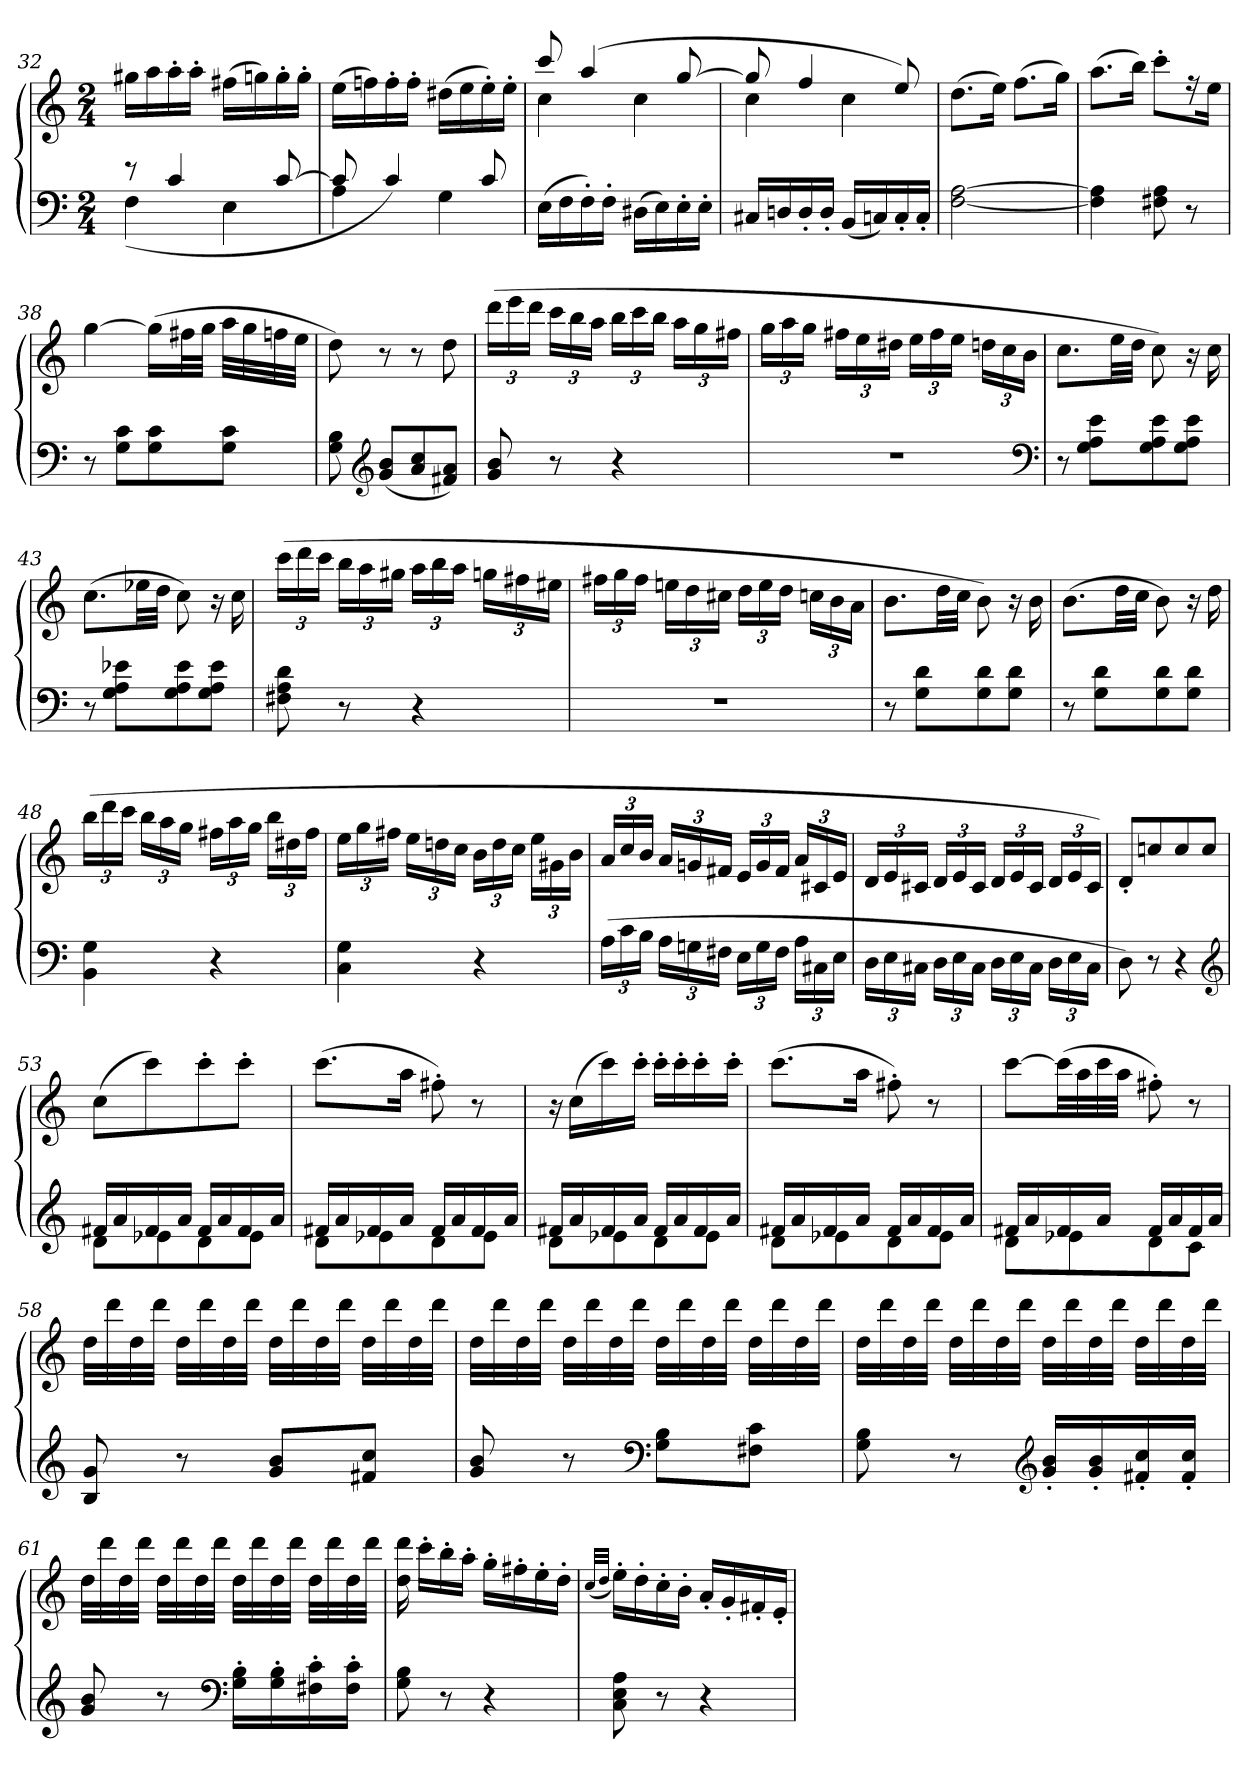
**kern	**kern
*part1	*part1
*staff2	*staff1
*clefF4	*clefG2
*k[]	*k[]
*C:	*C:
*M2/4	*M2/4
=32	=32
*^	*
8r	(4F\	16gg#X\LL
.	.	16aa\
4c/	.	16aa'\
.	.	16aa'\JJ
.	4E\	(16ff#X\LL
.	.	16ggn\)
[8c/	.	16gg'\
.	.	16gg'\JJ
=33	=33	=33
8c/]	4A\	(16ee\LL
.	.	16ffn\)
4c/)	.	16ff'\
.	.	16ff'\JJ
.	4G\	(16dd#X\LL
.	.	16ee\
8c/	.	16ee'\)
.	.	16ee'\JJ
*v	*v	*
=34	=34
*	*^
(16E\LL	8ccc/	4cc\
16F\	.	.
16F'\)	(4aa/	.
16F'\JJ	.	.
(16D#X\LL	.	4cc\
16E\)	.	.
16E'\	[8gg/	.
16E'\JJ	.	.
=35	=35	=35
16C#X/LL	8gg/]	4cc\
16Dn/	.	.
16D'/	4ff/	.
16D'/JJ	.	.
(16BB/LL	.	4cc\
16Cn/)	.	.
16C'/	8ee/)	.
16C'/JJ	.	.
*	*v	*v
=36	=36
[2F\ [2A\	(8.dd\L
.	16ee\Jk)
.	(8.ff\L
.	16gg\Jk)
=37	=37
4F]\ 4A]\	(8.aa\L
.	16bb\Jk)
8F#X\ 8A\	8ccc'\L
8r	16r
.	16ee\Jk
=38	=38
8r	[4gg\
8G\ 8c\L	.
8G\ 8c\	(16gg\LL]
.	32ff#X\L
.	32gg\JJJ
8G\ 8c\J	32aa\LLL
.	32gg\
.	32ffn\
.	32ee\JJJ
=39	=39
8G\ 8B\	8dd\)
*clefG2	*
(8g/ 8b/L	8r
8a/ 8cc/	8r
8f#X/ 8a/J)	8dd\
=40	=40
8g/ 8b/	(24ddd\LL
.	24eee\
.	24ddd\JJ
8r	24ccc\LL
.	24bb\
.	24aa\JJ
4r	24bb\LL
.	24ccc\
.	24bb\JJ
.	24aa\LL
.	24gg\
.	24ff#X\JJ
=41	=41
2r	24gg\LL
.	24aa\
.	24gg\JJ
.	24ff#X\LL
.	24ee\
.	24dd#X\JJ
.	24ee\LL
.	24ff#\
.	24ee\JJ
.	24ddn\LL
.	24cc\
.	24b\JJ
*clefF4	*
=42	=42
8r	8.cc\L
8G\ 8A\ 8e\L	.
.	32ee\LL
.	32dd\JJJ
8G\ 8A\ 8e\	8cc\)
8G\ 8A\ 8e\J	16r
.	16cc\
=43	=43
8r	(8.cc\L
8G\ 8A\ 8e-X\L	.
.	32ee-X\LL
.	32dd\JJJ
8G\ 8A\ 8e-\	8cc\)
8G\ 8A\ 8e-\J	16r
.	16cc\
=44	=44
8F#X\ 8A\ 8d\	(24ccc\LL
.	24ddd\
.	24ccc\JJ
8r	24bb\LL
.	24aa\
.	24gg#X\JJ
4r	24aa\LL
.	24bb\
.	24aa\JJ
.	24ggn\LL
.	24ff#X\
.	24ee#X\JJ
=45	=45
2r	24ff#X\LL
.	24gg\
.	24ff#\JJ
.	24een\LL
.	24dd\
.	24cc#X\JJ
.	24dd\LL
.	24ee\
.	24dd\JJ
.	24ccn\LL
.	24b\
.	24a\JJ
=46	=46
8r	8.b\L
8G\ 8d\L	.
.	32dd\LL
.	32cc\JJJ
8G\ 8d\	8b\)
8G\ 8d\J	16r
.	16b\
=47	=47
8r	(8.b\L
8G\ 8d\L	.
.	32dd\LL
.	32cc\JJJ
8G\ 8d\	8b\)
8G\ 8d\J	16r
.	16dd\
=48	=48
4BB\ 4G\	(24bb\LL
.	24ddd\
.	24ccc\JJ
.	24bb\LL
.	24aa\
.	24gg\JJ
4r	24ff#X\LL
.	24aa\
.	24gg\JJ
.	24bb\LL
.	24dd#X\
.	24ff#\JJ
=49	=49
4C\ 4G\	24ee\LL
.	24gg\
.	24ff#X\JJ
.	24ee\LL
.	24ddn\
.	24cc\JJ
4r	24b\LL
.	24dd\
.	24cc\JJ
.	24ee\LL
.	24g#X\
.	24b\JJ
=50	=50
(24A\LL	24a/LL
24c\	24cc/
24B\JJ	24b/JJ
24A\LL	24a/LL
24Gn\	24gn/
24F#X\JJ	24f#X/JJ
24E\LL	24e/LL
24G\	24g/
24F#\JJ	24f#/JJ
24A\LL	24a/LL
24C#X\	24c#X/
24E\JJ	24e/JJ
=51	=51
24D\LL	24d/LL
24E\	24e/
24C#X\JJ	24c#X/JJ
24D\LL	24d/LL
24E\	24e/
24C#\JJ	24c#/JJ
24D\LL	24d/LL
24E\	24e/
24C#\JJ	24c#/JJ
24D\LL	24d/LL
24E\	24e/
24C#\JJ	24c#/JJ)
=52	=52
8D\)	8d'/L
8r	8ccn/
4r	8cc/
.	8cc/J
*clefG2	*
=53	=53
*^	*
16f#X/LL	8d\L	(8cc\L
16a/	.	.
16f#/	8e-X\	8ccc\)
16a/JJ	.	.
16f#/LL	8d\	8ccc'\
16a/	.	.
16f#/	8e-\J	8ccc'\J
16a/JJ	.	.
=54	=54	=54
16f#X/LL	8d\L	(8.ccc\L
16a/	.	.
16f#/	8e-X\	.
16a/JJ	.	16aa\Jk
16f#/LL	8d\	8ff#X'\)
16a/	.	.
16f#/	8e-\J	8r
16a/JJ	.	.
=55	=55	=55
16f#X/LL	8d\L	16r
16a/	.	(16cc\LL
16f#/	8e-X\	16ccc\)
16a/JJ	.	16ccc'\JJ
16f#/LL	8d\	16ccc'\LL
16a/	.	16ccc'\
16f#/	8e-\J	16ccc'\
16a/JJ	.	16ccc'\JJ
=56	=56	=56
16f#X/LL	8d\L	(8.ccc\L
16a/	.	.
16f#/	8e-X\	.
16a/JJ	.	16aa\Jk
16f#/LL	8d\	8ff#X'\)
16a/	.	.
16f#/	8e-\J	8r
16a/JJ	.	.
=57	=57	=57
16f#X/LL	8d\L	[8ccc\L
16a/	.	.
16f#/	8e-X\	(32ccc\LL]
.	.	32aa\
16a/JJ	.	32ccc\
.	.	32aa\JJJ
16f#/LL	8d\	8ff#X'\)
16a/	.	.
16f#/	8c\J	8r
16a/JJ	.	.
*v	*v	*
=58	=58
8B/ 8g/	32dd\LLL
.	32ddd\
.	32dd\
.	32ddd\JJJ
8r	32dd\LLL
.	32ddd\
.	32dd\
.	32ddd\JJJ
8g/ 8b/L	32dd\LLL
.	32ddd\
.	32dd\
.	32ddd\JJJ
8f#X/ 8cc/J	32dd\LLL
.	32ddd\
.	32dd\
.	32ddd\JJJ
=59	=59
8g/ 8b/	32dd\LLL
.	32ddd\
.	32dd\
.	32ddd\JJJ
8r	32dd\LLL
.	32ddd\
.	32dd\
.	32ddd\JJJ
*clefF4	*
8G\ 8B\L	32dd\LLL
.	32ddd\
.	32dd\
.	32ddd\JJJ
8F#X\ 8c\J	32dd\LLL
.	32ddd\
.	32dd\
.	32ddd\JJJ
=60	=60
8G\ 8B\	32dd\LLL
.	32ddd\
.	32dd\
.	32ddd\JJJ
8r	32dd\LLL
.	32ddd\
.	32dd\
.	32ddd\JJJ
*clefG2	*
16g'/ 16b'/LL	32dd\LLL
.	32ddd\
16g'/ 16b'/	32dd\
.	32ddd\JJJ
16f#X'/ 16cc'/	32dd\LLL
.	32ddd\
16f#'/ 16cc'/JJ	32dd\
.	32ddd\JJJ
=61	=61
8g/ 8b/	32dd\LLL
.	32ddd\
.	32dd\
.	32ddd\JJJ
8r	32dd\LLL
.	32ddd\
.	32dd\
.	32ddd\JJJ
*clefF4	*
16G'\ 16B'\LL	32dd\LLL
.	32ddd\
16G'\ 16B'\	32dd\
.	32ddd\JJJ
16F#X'\ 16c'\	32dd\LLL
.	32ddd\
16F#'\ 16c'\JJ	32dd\
.	32ddd\JJJ
=62	=62
8G\ 8B\	16dd\ 16ddd\
.	16ccc'\LL
8r	16bb'\
.	16aa'\JJ
4r	16gg'\LL
.	16ff#X'\
.	16ee'\
.	16dd'\JJ
=63	=63
.	(32qcc/LLL
.	32qdd/JJJ
8C\ 8E\ 8A\	16ee'\LL)
.	16dd'\
8r	16cc'\
.	16b'\JJ
4r	16a'/LL
.	16g'/
.	16f#X'/
.	16e'/JJ
=	=
*-	*-
